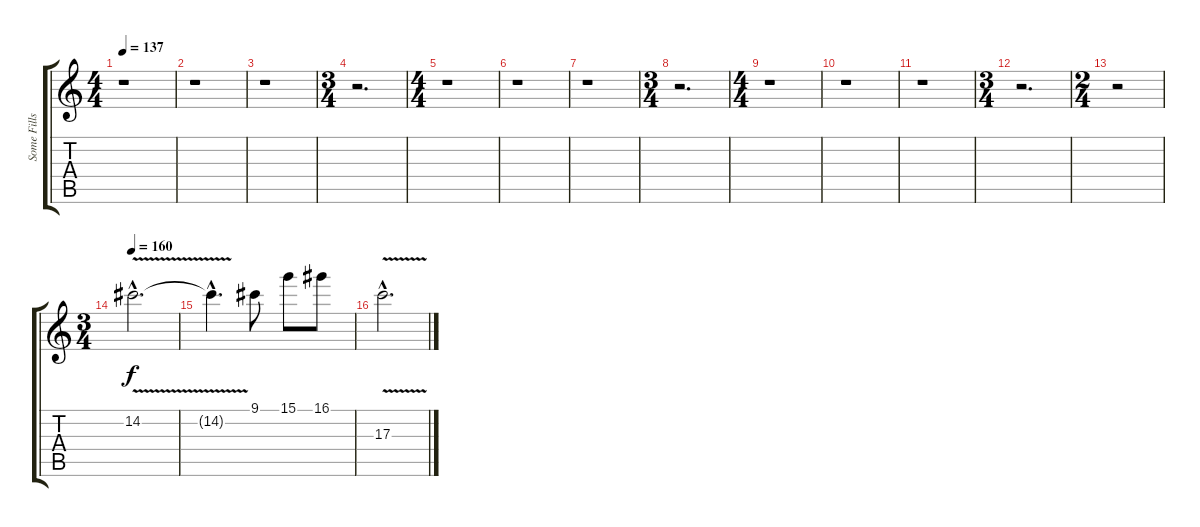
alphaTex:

\track ("Some Fills" "Some Fills") {instrument distortionguitar}
\staff {score tabs}
\tuning (E4 B3 G3 D3 A2 E2) {hide}
\ts (4 4)
\tempo 137
\clef g2
\ks c
r.1{dy f} |
r.1 |
r.1 |
\ts (3 4)
r.2{d} |
\ts (4 4)
r.1 |
r.1 |
r.1 |
\ts (3 4)
r.2{d} |
\ts (4 4)
r.1 |
r.1 |
r.1 |
\ts (3 4)
r.2{d} |
\ts (2 4)
r.2 |
\ts (3 4)
\tempo 160
14.2{v hac}.2{d} |
14.2{hac t}.4{d} 9.1.8 15.1.8 16.1.8 |
17.3{v hac}.2{d}
